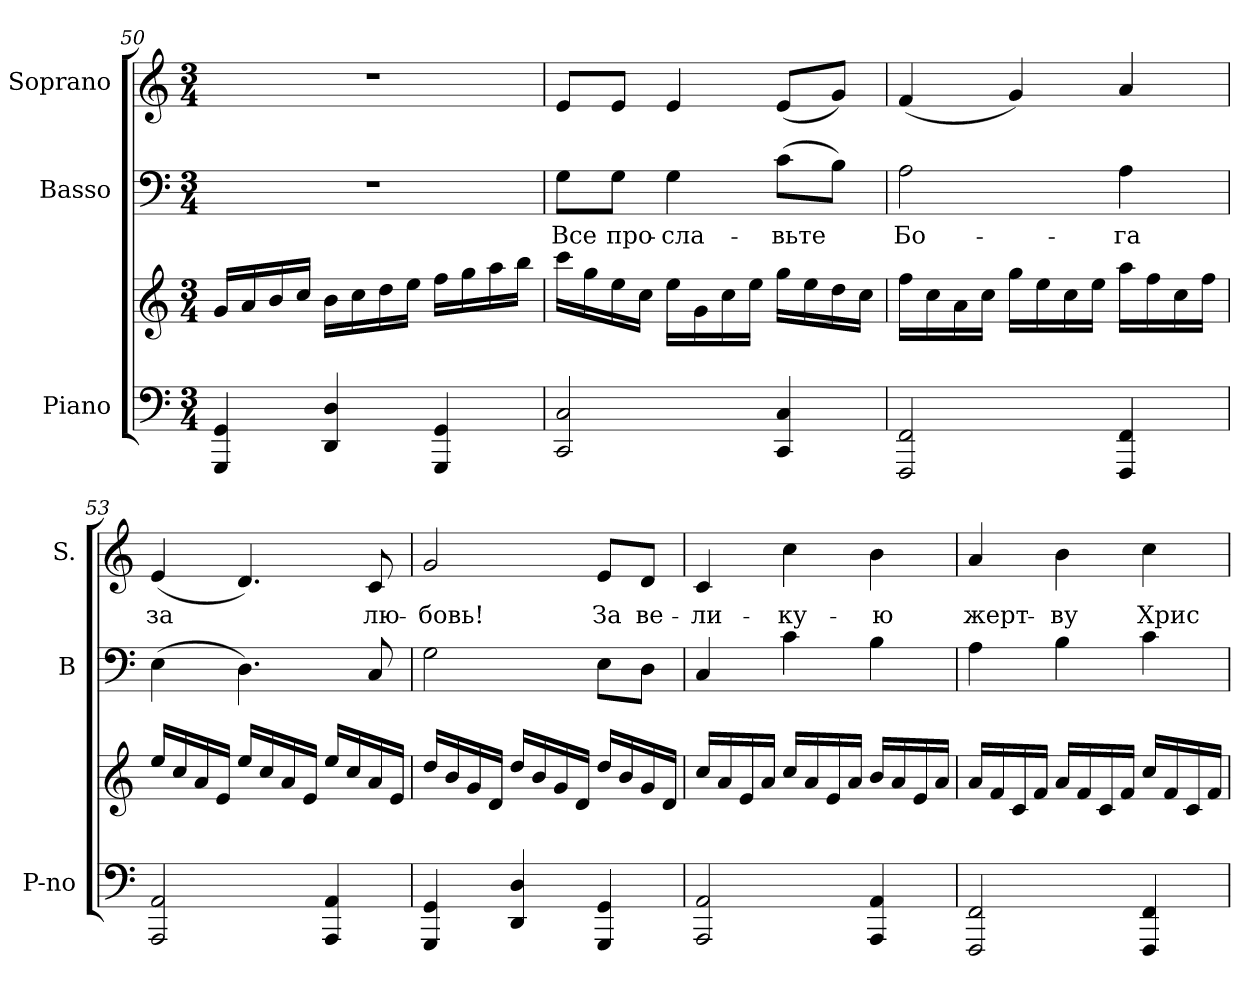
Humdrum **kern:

**kern	**kern	**kern	**text	**kern	**text
*part3	*part3	*part2	*part2	*part1	*part1
*staff4	*staff3	*staff2	*staff2	*staff1	*staff1
*I"Piano	*	*I"Basso	*	*I"Soprano	*
*I'P-no	*	*I'B	*	*I'S.	*
*clefF4	*clefG2	*clefF4	*	*clefG2	*
*k[]	*k[]	*k[]	*	*k[]	*
*C:	*C:	*C:	*	*C:	*
*M3/4	*M3/4	*M3/4	*	*M3/4	*
=50	=50	=50	=50	=50	=50
!	!	!LO:N:vis=1	!	!LO:N:vis=1	!
4GGGi/ 4GGi	16gi/LL	2.r	.	2.r	.
.	16ai/	.	.	.	.
.	16bi/	.	.	.	.
.	16cci/JJ	.	.	.	.
4DDi/ 4Di	16bi\LL	.	.	.	.
.	16cci\	.	.	.	.
.	16ddi\	.	.	.	.
.	16eei\JJ	.	.	.	.
4GGGi/ 4GGi	16ffi\LL	.	.	.	.
.	16ggi\	.	.	.	.
.	16aai\	.	.	.	.
.	16bbi\JJ	.	.	.	.
=51	=51	=51	=51	=51	=51
!	!	!	!LO:LY:a:color=#000000	!	!
2CCi/ 2Ci	16ccci\LL	8Gi\L	Все	8ei/L	.
.	16ggi\	.	.	.	.
!	!	!	!LO:LY:a:color=#000000	!	!
.	16eei\	8Gi\J	про-	8ei/J	.
.	16cci\JJ	.	.	.	.
!	!	!	!LO:LY:a:color=#000000	!	!
.	16eei\LL	4Gi\	-сла-	4ei/	.
.	16gi\	.	.	.	.
.	16cci\	.	.	.	.
.	16eei\JJ	.	.	.	.
!	!	!	!LO:LY:a:color=#000000	!	!
4CCi/ 4Ci	16ggi\LL	(8ci\L	-вьте	(8ei/L	.
.	16eei\	.	.	.	.
.	16ddi\	8Bi\J)	.	8gi/J)	.
.	16cci\JJ	.	.	.	.
=52	=52	=52	=52	=52	=52
!	!	!	!LO:LY:a:color=#000000	!	!
2FFFi/ 2FFi	16ffi\LL	2Ai\	Бо-	(4fi/	.
.	16cci\	.	.	.	.
.	16ai\	.	.	.	.
.	16cci\JJ	.	.	.	.
.	16ggi\LL	.	.	4gi/)	.
.	16eei\	.	.	.	.
.	16cci\	.	.	.	.
.	16eei\JJ	.	.	.	.
!	!	!	!LO:LY:a:color=#000000	!	!
4FFFi/ 4FFi	16aai\LL	4Ai\	-га	4ai/	.
.	16ffi\	.	.	.	.
.	16cci\	.	.	.	.
.	16ffi\JJ	.	.	.	.
!!LO:PB:g=z
=53	=53	=53	=53	=53	=53
!	!	!	!	!	!LO:LY:b:color=#000000
2AAAi/ 2AAi	16eei/LL	(4Ei\	.	(4ei/	за
.	16cci/	.	.	.	.
.	16ai/	.	.	.	.
.	16ei/JJ	.	.	.	.
.	16eei/LL	4.Di\)	.	4.di/)	.
.	16cci/	.	.	.	.
.	16ai/	.	.	.	.
.	16ei/JJ	.	.	.	.
4AAAi/ 4AAi	16eei/LL	.	.	.	.
.	16cci/	.	.	.	.
!	!	!	!	!	!LO:LY:b:color=#000000
.	16ai/	8Ci/	.	8ci/	лю-
.	16ei/JJ	.	.	.	.
=54	=54	=54	=54	=54	=54
!	!	!	!	!	!LO:LY:b:color=#000000
4GGGi/ 4GGi	16ddi/LL	2Gi\	.	2gi/	-бовь!
.	16bi/	.	.	.	.
.	16gi/	.	.	.	.
.	16di/JJ	.	.	.	.
4DDi/ 4Di	16ddi/LL	.	.	.	.
.	16bi/	.	.	.	.
.	16gi/	.	.	.	.
.	16di/JJ	.	.	.	.
!	!	!	!	!	!LO:LY:b:color=#000000
4GGGi/ 4GGi	16ddi/LL	8Ei\L	.	8ei/L	За
.	16bi/	.	.	.	.
!	!	!	!	!	!LO:LY:b:color=#000000
.	16gi/	8Di\J	.	8di/J	ве-
.	16di/JJ	.	.	.	.
=55	=55	=55	=55	=55	=55
!	!	!	!	!	!LO:LY:b:color=#000000
2AAAi/ 2AAi	16cci/LL	4Ci/	.	4ci/	-ли-
.	16ai/	.	.	.	.
.	16ei/	.	.	.	.
.	16ai/JJ	.	.	.	.
!	!	!	!	!	!LO:LY:b:color=#000000
.	16cci/LL	4ci\	.	4cci\	-ку-
.	16ai/	.	.	.	.
.	16ei/	.	.	.	.
.	16ai/JJ	.	.	.	.
!	!	!	!	!	!LO:LY:b:color=#000000
4AAAi/ 4AAi	16bi/LL	4Bi\	.	4bi\	-ю
.	16ai/	.	.	.	.
.	16ei/	.	.	.	.
.	16ai/JJ	.	.	.	.
=56	=56	=56	=56	=56	=56
!	!	!	!	!	!LO:LY:b:color=#000000
2FFFi/ 2FFi	16ai/LL	4Ai\	.	4ai/	жерт-
.	16fi/	.	.	.	.
.	16ci/	.	.	.	.
.	16fi/JJ	.	.	.	.
!	!	!	!	!	!LO:LY:b:color=#000000
.	16ai/LL	4Bi\	.	4bi\	-ву
.	16fi/	.	.	.	.
.	16ci/	.	.	.	.
.	16fi/JJ	.	.	.	.
!	!	!	!	!	!LO:LY:b:color=#000000
4FFFi/ 4FFi	16cci/LL	4ci\	.	4cci\	Хрис-
.	16fi/	.	.	.	.
.	16ci/	.	.	.	.
.	16fi/JJ	.	.	.	.
=	=	=	=	=	=
*-	*-	*-	*-	*-	*-
